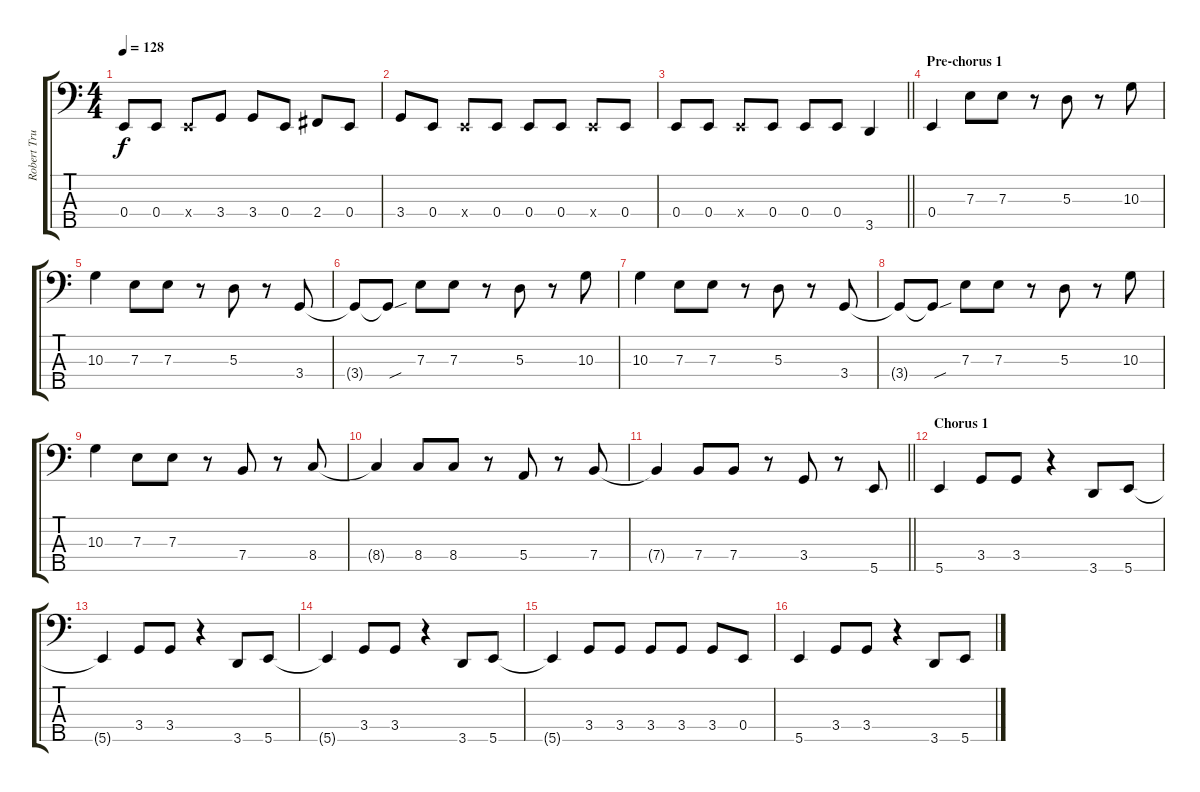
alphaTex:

\track ("Robert Trujillo (Bass)" "Robert Tru") {instrument electricbassfinger}
\staff {score tabs}
\tuning (G2 D2 A1 E1 B0) {hide}
\ts (4 4)
\tempo 128
\clef f4
\ks c
0.4.8{dy f} 0.4.8 0.4{x}.8 3.4.8 3.4.8 0.4.8 2.4.8 0.4.8 |
3.4.8 0.4.8 0.4{x}.8 0.4.8 0.4.8 0.4.8 0.4{x}.8 0.4.8 |
\barLineRight lightlight
0.4.8 0.4.8 0.4{x}.8 0.4.8 0.4.8 0.4.8 3.5.4 |
\section ("" "Pre-chorus 1")
0.4.4 7.3.8 7.3.8 r.8 5.3.8 r.8 10.3.8 |
10.3.4 7.3.8 7.3.8 r.8 5.3.8 r.8 3.4.8 |
3.4{t}.8 3.4{sou t}.8 7.3.8 7.3.8 r.8 5.3.8 r.8 10.3.8 |
10.3.4 7.3.8 7.3.8 r.8 5.3.8 r.8 3.4.8 |
3.4{t}.8 3.4{sou t}.8 7.3.8 7.3.8 r.8 5.3.8 r.8 10.3.8 |
10.3.4 7.3.8 7.3.8 r.8 7.4.8 r.8 8.4.8 |
8.4{t}.4 8.4.8 8.4.8 r.8 5.4.8 r.8 7.4.8 |
\barLineRight lightlight
7.4{t}.4 7.4.8 7.4.8 r.8 3.4.8 r.8 5.5.8 |
\section ("" "Chorus 1")
5.5.4 3.4.8 3.4.8 r.4 3.5.8 5.5.8 |
5.5{t}.4 3.4.8 3.4.8 r.4 3.5.8 5.5.8 |
5.5{t}.4 3.4.8 3.4.8 r.4 3.5.8 5.5.8 |
5.5{t}.4 3.4.8 3.4.8 3.4.8 3.4.8 3.4.8 0.4.8 |
5.5.4 3.4.8 3.4.8 r.4 3.5.8 5.5.8
